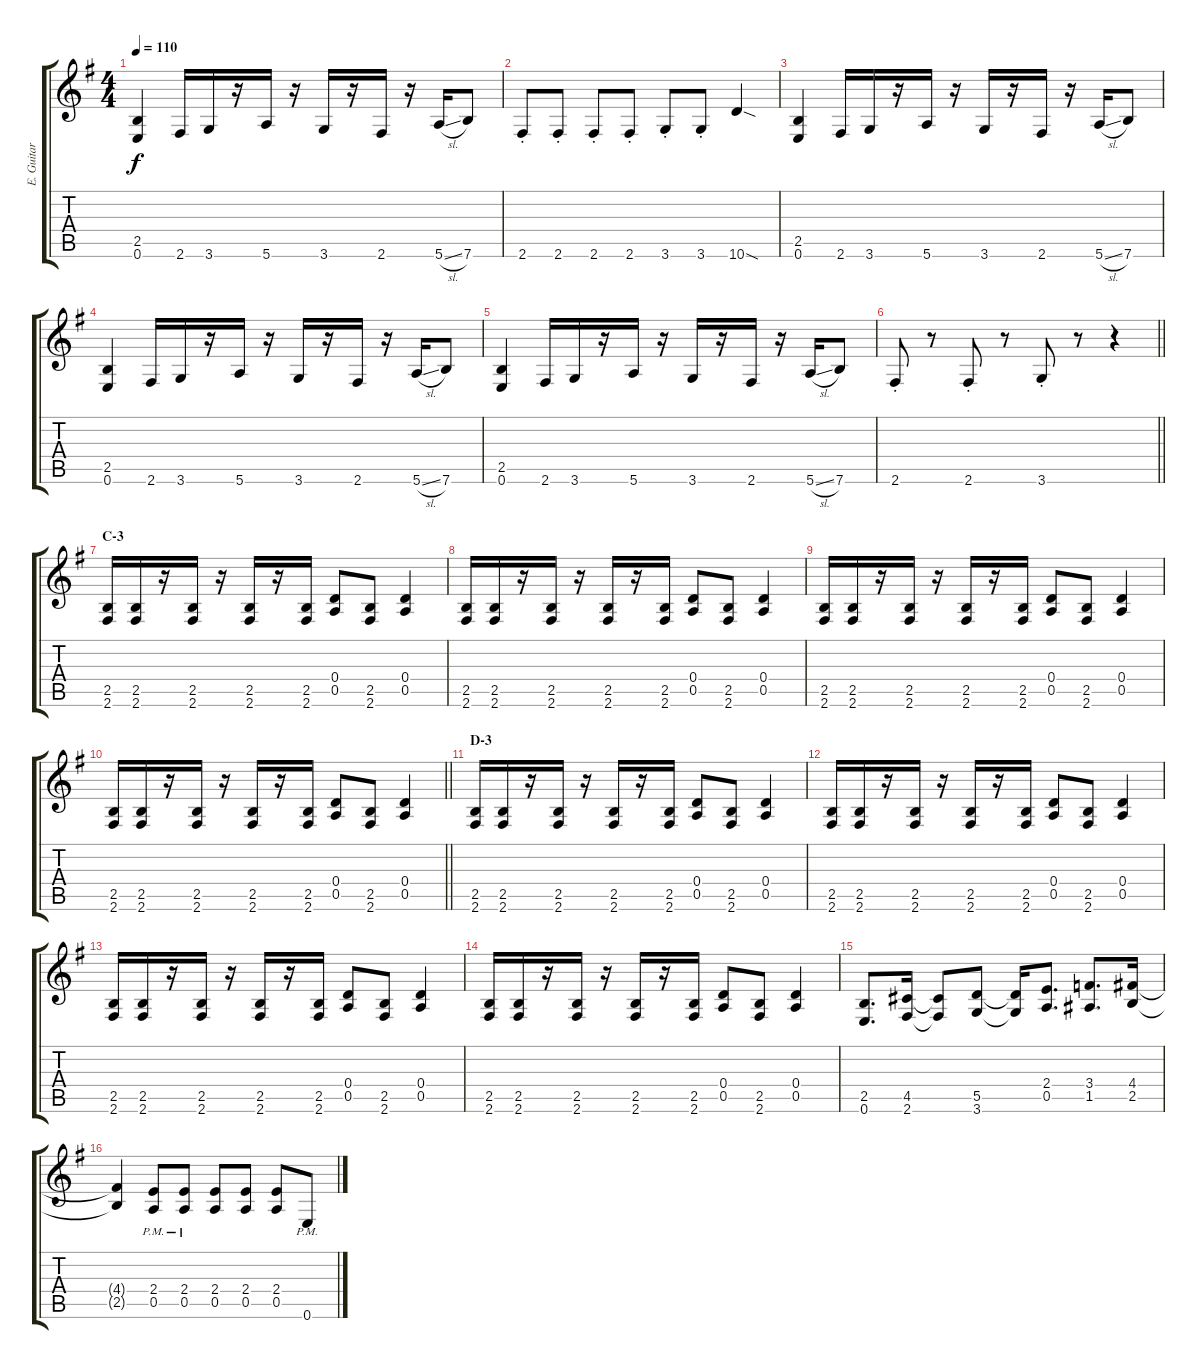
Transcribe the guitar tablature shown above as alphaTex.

\track ("E. Guitar I" "E. Guitar ") {instrument overdrivenguitar}
\staff {score tabs}
\tuning (E4 B3 G3 D3 A2 E2) {hide}
\ts (4 4)
\tempo 110
\clef g2
\ks g
(2.5 0.6).4{dy f} 2.6.16 3.6.16 r.16 5.6.16 r.16 3.6.16 r.16 2.6.16 r.16 5.6{sl}.16 7.6.8 |
2.6{st}.8 2.6{st}.8 2.6{st}.8 2.6{st}.8 3.6{st}.8 3.6{st}.8 10.6{sod}.4 |
(2.5 0.6).4 2.6.16 3.6.16 r.16 5.6.16 r.16 3.6.16 r.16 2.6.16 r.16 5.6{sl}.16 7.6.8 |
(2.5 0.6).4 2.6.16 3.6.16 r.16 5.6.16 r.16 3.6.16 r.16 2.6.16 r.16 5.6{sl}.16 7.6.8 |
(2.5 0.6).4 2.6.16 3.6.16 r.16 5.6.16 r.16 3.6.16 r.16 2.6.16 r.16 5.6{sl}.16 7.6.8 |
\barLineRight lightlight
2.6{st}.8 r.8 2.6{st}.8 r.8 3.6{st}.8 r.8 r.4 |
\section ("" "C-3")
(2.5 2.6).16 (2.5 2.6).16 r.16 (2.5 2.6).16 r.16 (2.5 2.6).16 r.16 (2.5 2.6).16 (0.4 0.5).8 (2.5 2.6).8 (0.4 0.5).4 |
(2.5 2.6).16 (2.5 2.6).16 r.16 (2.5 2.6).16 r.16 (2.5 2.6).16 r.16 (2.5 2.6).16 (0.4 0.5).8 (2.5 2.6).8 (0.4 0.5).4 |
(2.5 2.6).16 (2.5 2.6).16 r.16 (2.5 2.6).16 r.16 (2.5 2.6).16 r.16 (2.5 2.6).16 (0.4 0.5).8 (2.5 2.6).8 (0.4 0.5).4 |
\barLineRight lightlight
(2.5 2.6).16 (2.5 2.6).16 r.16 (2.5 2.6).16 r.16 (2.5 2.6).16 r.16 (2.5 2.6).16 (0.4 0.5).8 (2.5 2.6).8 (0.4 0.5).4 |
\section ("" "D-3")
(2.5 2.6).16 (2.5 2.6).16 r.16 (2.5 2.6).16 r.16 (2.5 2.6).16 r.16 (2.5 2.6).16 (0.4 0.5).8 (2.5 2.6).8 (0.4 0.5).4 |
(2.5 2.6).16 (2.5 2.6).16 r.16 (2.5 2.6).16 r.16 (2.5 2.6).16 r.16 (2.5 2.6).16 (0.4 0.5).8 (2.5 2.6).8 (0.4 0.5).4 |
(2.5 2.6).16 (2.5 2.6).16 r.16 (2.5 2.6).16 r.16 (2.5 2.6).16 r.16 (2.5 2.6).16 (0.4 0.5).8 (2.5 2.6).8 (0.4 0.5).4 |
(2.5 2.6).16 (2.5 2.6).16 r.16 (2.5 2.6).16 r.16 (2.5 2.6).16 r.16 (2.5 2.6).16 (0.4 0.5).8 (2.5 2.6).8 (0.4 0.5).4 |
(2.5 0.6).8{d} (4.5 2.6).16 (4.5{t} 2.6{t}).8 (5.5 3.6).8 (5.5{t} 3.6{t}).16 (2.4 0.5).8{d} (3.4 1.5).8{d} (4.4 2.5).16 |
(4.4{t} 2.5{t}).4 (2.4{pm} 0.5{pm}).8 (2.4{pm} 0.5{pm}).8 (2.4 0.5).8 (2.4 0.5).8 (2.4 0.5).8 0.6{pm}.8
